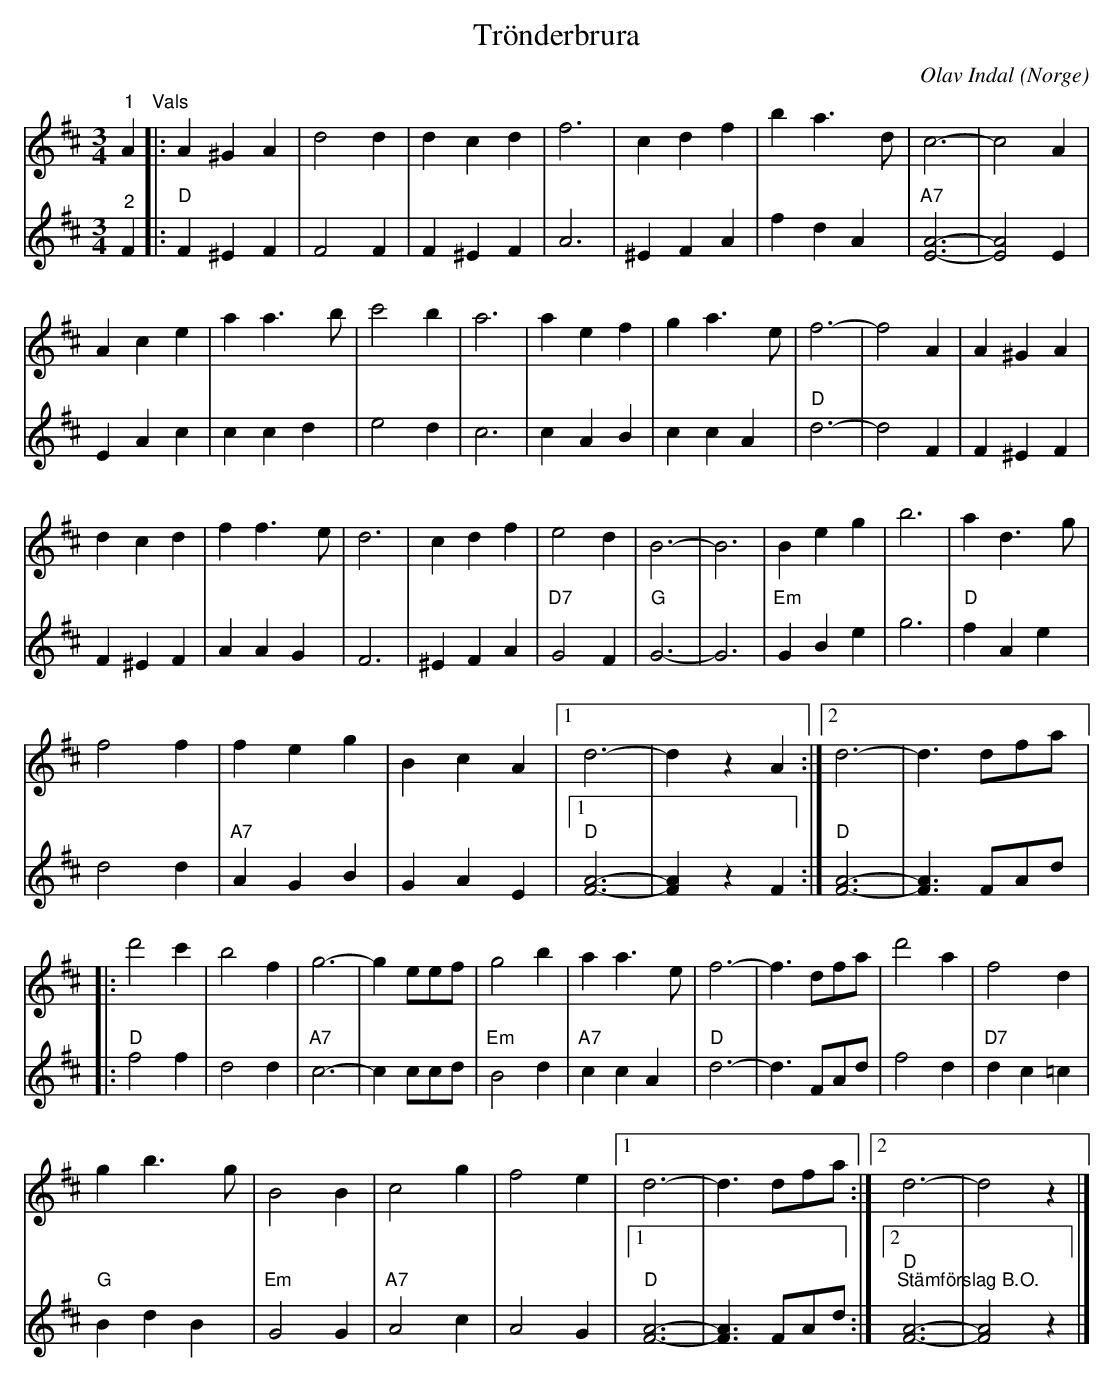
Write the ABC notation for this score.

X:1
T:Trönderbrura
C:Olav Indal
O:Norge
L:1/4
M:3/4
K:D
V:1
"^1"A"^Vals" |: A ^G A | d2 d | d c d | f3 | c d f | b a3/2 d/ | c3- | c2 A |
A c e | a a3/2 b/ | c'2 b | a3 | a e f | g a3/2 e/ | f3- | f2 A | A ^G A |
d c d | f f3/2 e/ | d3 | c d f | e2 d | B3- | B3 | B e g | b3 | a d3/2 g/ |
f2 f | f e g | B c A |1 d3- | d z A :|2 d3- | d3/2 d/f/a/ |:
d'2 c' | b2 f | g3- | g e/e/f/ | g2 b | a a3/2 e/ | f3- | f3/2 d/f/a/ | d'2 a | f2 d |
g b3/2 g/ | B2 B | c2 g | f2 e |1 d3- | d3/2 d/f/a/ :|2 d3- | d2 z |]
V:2
"^2" F |:"D" F ^E F | F2 F | F ^E F | A3 | ^E F A | f d A |"A7" [EA]3- | [EA]2 E |
E A c | c c d | e2 d | c3 | c A B | c c A |"D" d3- | d2 F | F ^E F | F ^E F |
A A G | F3 | ^E F A | "D7" G2 F |"G" G3- | G3 |"Em" G B e | g3 |"D" f A e |
d2 d |"A7" A G B | G A E |1"D" [FA]3- | [FA] z F :|"D" [FA]3- | [FA]3/2 F/A/d/ |:
"D" f2 f | d2 d |"A7" c3- | c c/c/d/ |"Em" B2 d | "A7" c c A |"D" d3- | d3/2 F/A/d/ |
f2 d |"D7" d c =c |"G" B d B |"Em" G2 G |"A7" A2 c |  A2 G |1"D" [FA]3- | [FA]3/2 F/A/d/ :|2"D" "^Stämförslag B.O." [FA]3- | [FA]2 z |]
